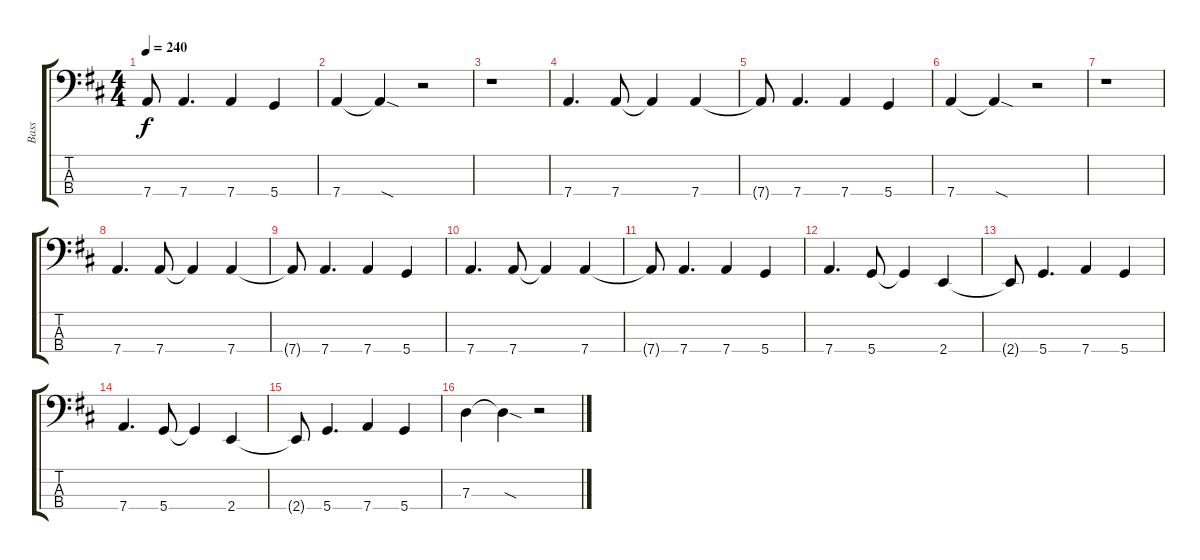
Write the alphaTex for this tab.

\track ("Bass" "Bass") {instrument electricbassfinger}
\staff {score tabs}
\tuning (F2 C2 G1 D1) {hide}
\ts (4 4)
\tempo 240
\clef f4
\ks d
7.4{t}.8{dy f} 7.4.4{d} 7.4.4 5.4.4 |
7.4.4 7.4{sod t}.4 r.2 |
r.1 |
7.4.4{d} 7.4.8 7.4{t}.4 7.4.4 |
7.4{t}.8 7.4.4{d} 7.4.4 5.4.4 |
7.4.4 7.4{sod t}.4 r.2 |
r.1 |
7.4.4{d} 7.4.8 7.4{t}.4 7.4.4 |
7.4{t}.8 7.4.4{d} 7.4.4 5.4.4 |
7.4.4{d} 7.4.8 7.4{t}.4 7.4.4 |
7.4{t}.8 7.4.4{d} 7.4.4 5.4.4 |
7.4.4{d} 5.4.8 5.4{t}.4 2.4.4 |
2.4{t}.8 5.4.4{d} 7.4.4 5.4.4 |
7.4.4{d} 5.4.8 5.4{t}.4 2.4.4 |
2.4{t}.8 5.4.4{d} 7.4.4 5.4.4 |
7.3.4 7.3{sod t}.4 r.2
